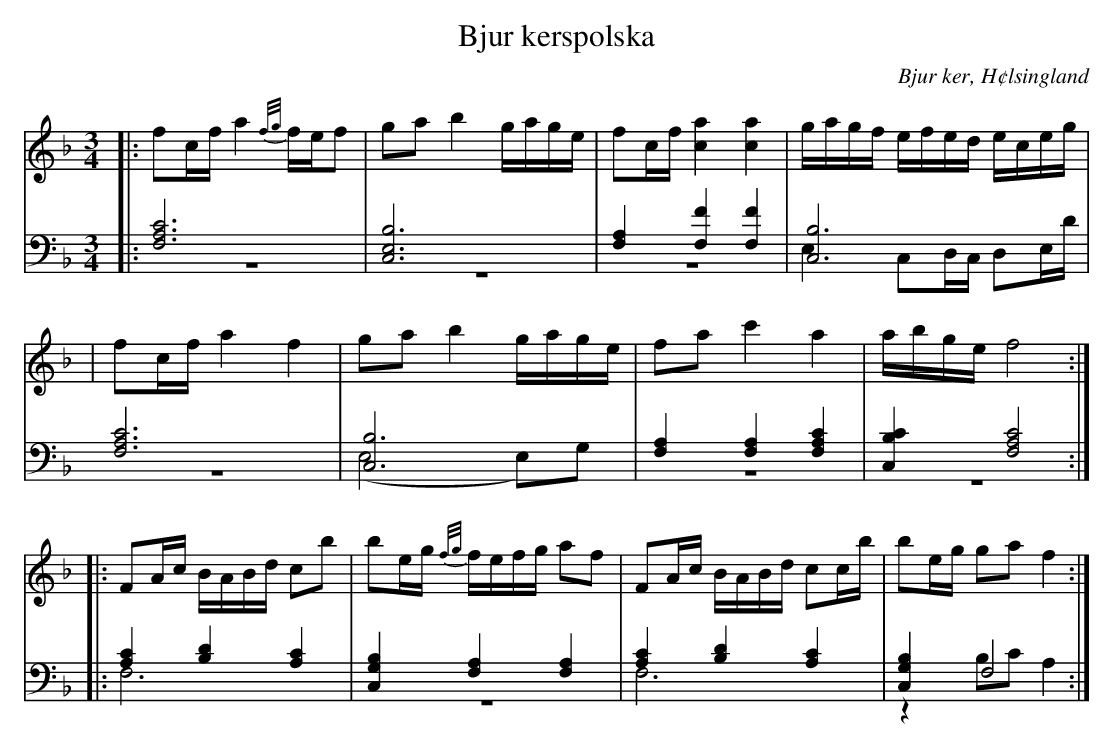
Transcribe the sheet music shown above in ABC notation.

X:1
T: Bjur kerspolska
O: Bjur ker, H¢lsingland
M: 3/4
L: 1/8
K: F
V:1
V:2
V:3 merge
V: 1
|:fc/f/ a2 {f/g/}f/e/f|ga b2 g/a/g/e/|fc/f/ [c2a2] [c2a2]|g/a/g/f/ e/f/e/d/ e/c/e/g/|
|fc/f/ a2 f2|ga b2 g/a/g/e/|fa c'2 a2| a/b/g/e/ f4:|
|:FA/c/ B/A/B/d/ cb|be/g/ {f/g/}f/e/f/g/ af|FA/c/ B/A/B/d/ cc/b/|be/g/ ga f2:|
V:2 clef=bass
|:[F,6A,6C6]|[C,6E,6B,6]|[F,2A,2] [F,2F2] [F,2F2]|[C,6B,6]|
[F,6A,6C6]|[C,6B,6]|[F,2A,2] [F,2A,2] [F,2A,2C2]|[C,2B,2C2] [F,4A,4C4]:|
 |:[A,2C2] [B,2D2] [A,2C2]|[C,2G,2B,2] [F,2A,2] [F,2A,2]|[A,2C2] [B,2D2] [A,2C2]|[C,2G,2B,2] F,4 :|
V:3 clef=bass
 |:z6|z6|z6|E,2 C,D,/C,/ D,E,/D/|
 |z6|(E,4 E,)G,|z6|z6:|
|:F,6|z6|F,6|z2 B,C A,2:|
